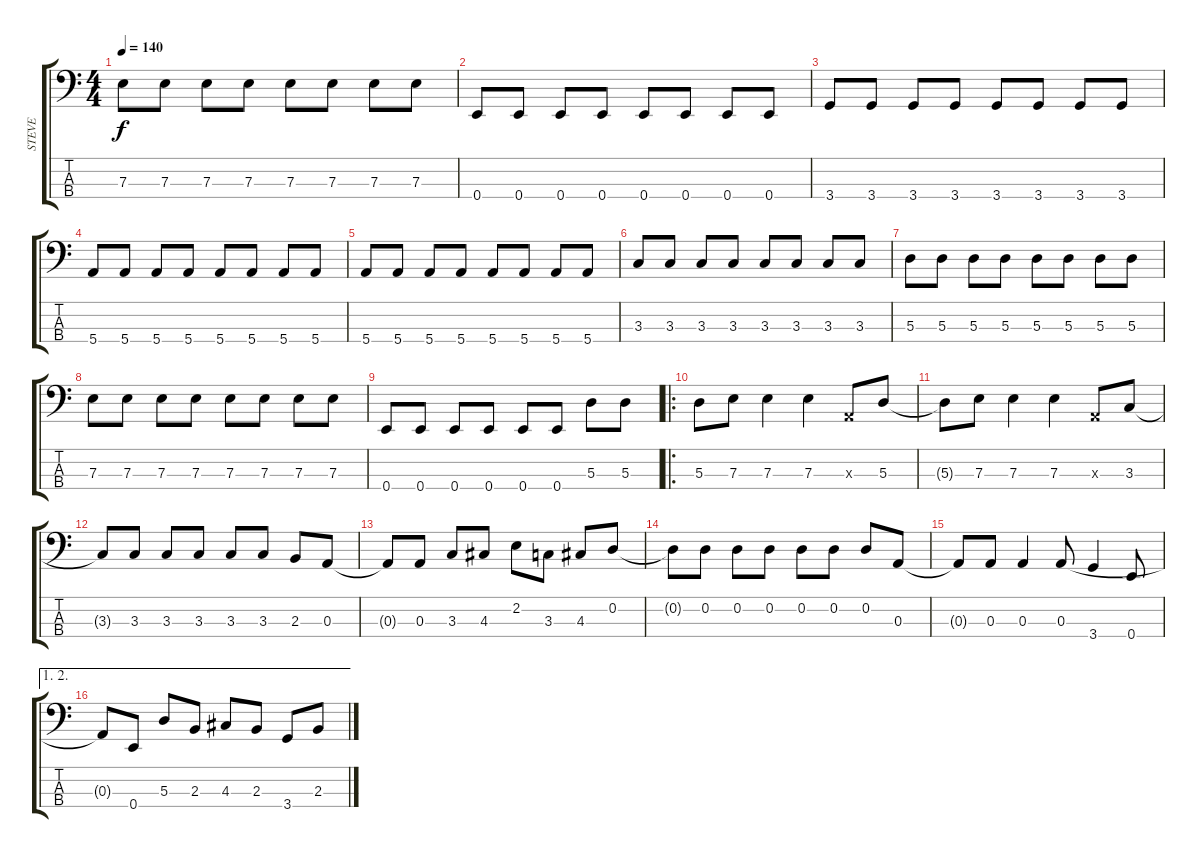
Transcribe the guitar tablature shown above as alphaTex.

\track ("STEVE" "STEVE") {instrument electricbassfinger}
\staff {score tabs}
\tuning (G2 D2 A1 E1) {hide}
\ts (4 4)
\tempo 140
\clef f4
\ks c
7.3.8{dy f} 7.3.8 7.3.8 7.3.8 7.3.8 7.3.8 7.3.8 7.3.8 |
0.4.8 0.4.8 0.4.8 0.4.8 0.4.8 0.4.8 0.4.8 0.4.8 |
3.4.8 3.4.8 3.4.8 3.4.8 3.4.8 3.4.8 3.4.8 3.4.8 |
5.4.8 5.4.8 5.4.8 5.4.8 5.4.8 5.4.8 5.4.8 5.4.8 |
5.4.8 5.4.8 5.4.8 5.4.8 5.4.8 5.4.8 5.4.8 5.4.8 |
3.3.8 3.3.8 3.3.8 3.3.8 3.3.8 3.3.8 3.3.8 3.3.8 |
5.3.8 5.3.8 5.3.8 5.3.8 5.3.8 5.3.8 5.3.8 5.3.8 |
7.3.8 7.3.8 7.3.8 7.3.8 7.3.8 7.3.8 7.3.8 7.3.8 |
0.4.8 0.4.8 0.4.8 0.4.8 0.4.8 0.4.8 5.3.8 5.3.8 |
\ro
5.3.8 7.3.8 7.3.4 7.3.4 0.3{x}.8 5.3.8 |
5.3{t}.8 7.3.8 7.3.4 7.3.4 0.3{x}.8 3.3.8 |
3.3{t}.8 3.3.8 3.3.8 3.3.8 3.3.8 3.3.8 2.3.8 0.3.8 |
0.3{t}.8 0.3.8 3.3.8 4.3.8 2.2.8 3.3.8 4.3.8 0.2.8 |
0.2{t}.8 0.2.8 0.2.8 0.2.8 0.2.8 0.2.8 0.2.8 0.3.8 |
0.3{t}.8 0.3.8 0.3.4 0.3.8 3.4.4 0.4.8 |
\ae (1 2)
0.3{t}.8 0.4.8 5.3.8 2.3.8 4.3.8 2.3.8 3.4.8 2.3.8
